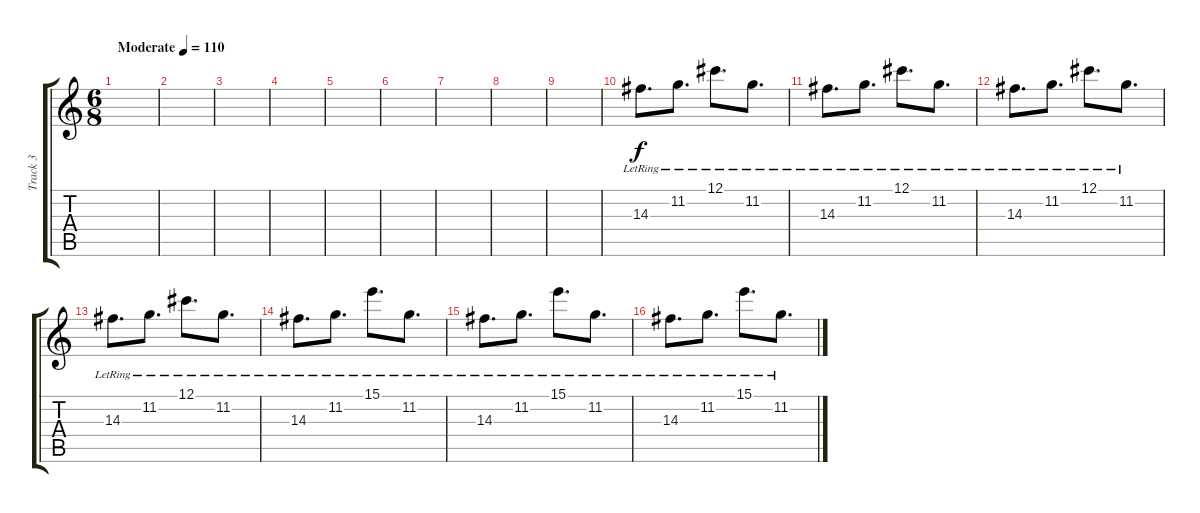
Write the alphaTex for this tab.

\track ("Track 3" "Track 3") {instrument electricguitarjazz}
\staff {score tabs}
\tuning (Db4 Ab3 E3 B2 Gb2 B1) {hide}
\ts (6 8)
\tempo (110 "Moderate")
\clef g2
\ks c
|
|
|
|
|
|
|
|
|
14.3{lr}.8{d} 11.2{lr}.8{d} 12.1{lr}.8{d} 11.2{lr}.8{d} |
14.3{lr}.8{d} 11.2{lr}.8{d} 12.1{lr}.8{d} 11.2{lr}.8{d} |
14.3{lr}.8{d} 11.2{lr}.8{d} 12.1{lr}.8{d} 11.2{lr}.8{d} |
14.3{lr}.8{d} 11.2{lr}.8{d} 12.1{lr}.8{d} 11.2{lr}.8{d} |
14.3{lr}.8{d} 11.2{lr}.8{d} 15.1{lr}.8{d} 11.2{lr}.8{d} |
14.3{lr}.8{d} 11.2{lr}.8{d} 15.1{lr}.8{d} 11.2{lr}.8{d} |
14.3{lr}.8{d} 11.2{lr}.8{d} 15.1{lr}.8{d} 11.2{lr}.8{d}
